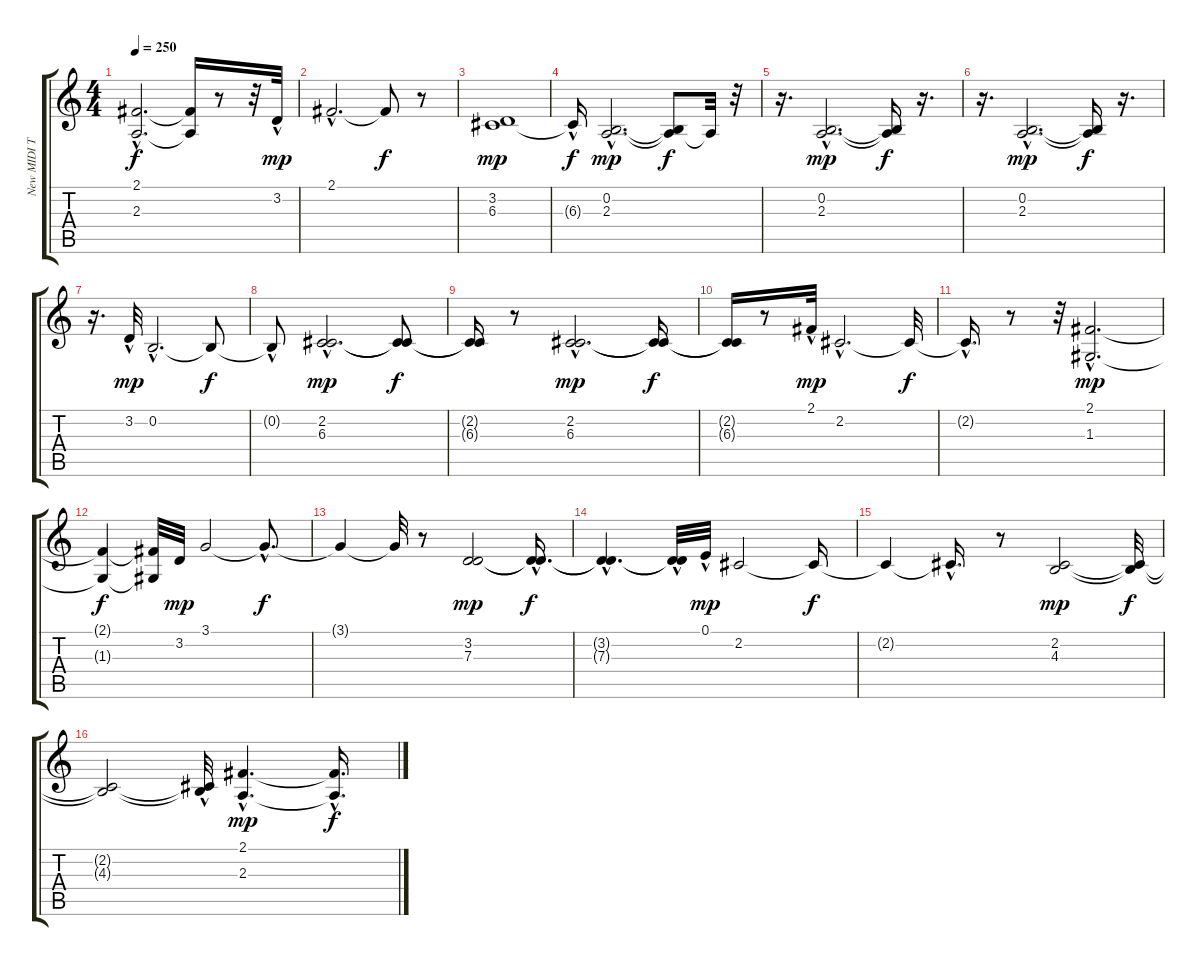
\track ("New MIDI Track" "New MIDI T") {instrument clavinet}
\staff {score tabs}
\tuning (E4 B3 G3 D3 A2 E2) {hide}
\ts (4 4)
\tempo 250
\clef g2
\ks c
(2.1{hac t} 2.3{hac t}).2{d dy f} (2.1{t} 2.3{t}).16 r.8 r.32 3.2{hac}.32{dy mp} |
2.1{hac}.2{d} 2.1{t}.8{dy f} r.8 |
(3.2 6.3).1{dy mp} |
6.3{hac t}.16{dy f} (0.2{hac} 2.3{hac}).2{d dy mp} (0.2{t} 2.3{t}).8{dy f} 2.3{t}.32 r.32 |
r.16{d} (0.2{hac} 2.3{hac}).2{d dy mp} (0.2{t} 2.3{t}).16{dy f} r.16{d} |
r.16{d} (0.2{hac} 2.3{hac}).2{d dy mp} (0.2{t} 2.3{t}).16{dy f} r.16{d} |
r.16{d} 3.2{hac}.32{dy mp} 0.2{hac}.2{d} 0.2{t}.8{dy f} |
0.2{hac t}.8 (2.2{hac} 6.3{hac}).2{d dy mp} (2.2{t} 6.3{t}).8{dy f} |
(2.2{t} 6.3{t}).16 r.8 (2.2{hac} 6.3{hac}).2{d dy mp} (2.2{t} 6.3{t}).16{dy f} |
(2.2{t} 6.3{t}).16 r.8 2.1{hac}.32{dy mp} 2.2{hac}.2{d} 2.2{t}.32{dy f} |
2.2{hac t}.16{d} r.8 r.32 (2.1{hac} 1.3{hac}).2{d dy mp} |
(2.1{t} 1.3{t}).4{dy f} (2.1{t} 1.3{t}).32 3.2.32{dy mp} 3.1.2 3.1{hac t}.8{d dy f} |
3.1{t}.4 3.1{t}.32 r.8 (3.2 7.3).2{dy mp} (3.2{hac t} 7.3{hac t}).16{d dy f} |
(3.2{hac t} 7.3{hac t}).4{d} (3.2{hac t} 7.3{hac t}).32 0.1{hac}.32{dy mp} 2.2.2 2.2{t}.16{dy f} |
2.2{t}.4 2.2{hac t}.16{d} r.8 (2.2 4.3).2{dy mp} (2.2{t} 4.3{t}).32{dy f} |
(2.2{t} 4.3{t}).2 (2.2{hac t} 4.3{hac t}).32 (2.1{hac} 2.3{hac}).4{d dy mp} (2.1{hac t} 2.3{hac t}).16{d dy f}
